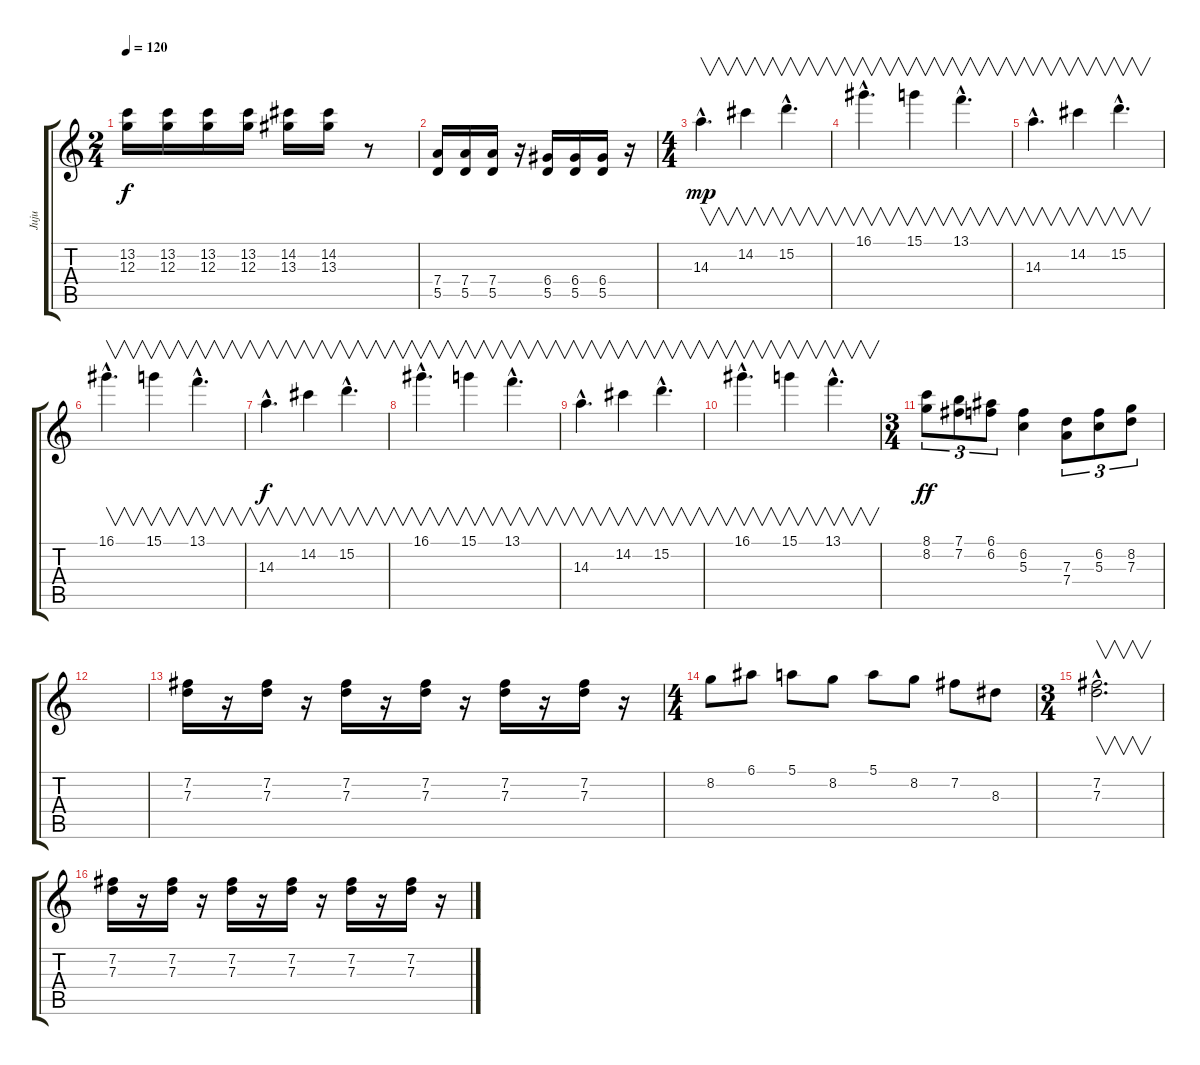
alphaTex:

\track ("Juju" "Juju") {instrument distortionguitar}
\staff {score tabs}
\tuning (E4 B3 G3 D3 A2 D2) {hide}
\ts (2 4)
\tempo 120
\clef g2
\ks c
(13.2 12.3).16{dy f} (13.2 12.3).16 (13.2 12.3).16 (13.2 12.3).16 (14.2 13.3).16 (14.2 13.3).16 r.8 |
(7.4 5.5).16 (7.4 5.5).16 (7.4 5.5).16 r.16 (6.4 5.5).16 (6.4 5.5).16 (6.4 5.5).16 r.16 |
\ts (4 4)
14.3{hac}.4{v d dy mp} 14.2.4{v} 15.2{hac}.4{v d} |
16.1{hac}.4{v d} 15.1.4{v} 13.1{hac}.4{v d} |
14.3{hac}.4{v d} 14.2.4{v} 15.2{hac}.4{v d} |
16.1{hac}.4{v d} 15.1.4{v} 13.1{hac}.4{v d} |
14.3{hac}.4{v d dy f} 14.2.4{v} 15.2{hac}.4{v d} |
16.1{hac}.4{v d} 15.1.4{v} 13.1{hac}.4{v d} |
14.3{hac}.4{v d} 14.2.4{v} 15.2{hac}.4{v d} |
16.1{hac}.4{v d} 15.1.4{v} 13.1{hac}.4{v d} |
\ts (3 4)
(8.1 8.2).8{tu (3 2) dy ff} (7.1 7.2).8{tu (3 2)} (6.1 6.2).8{tu (3 2)} (6.2 5.3).4 (7.3 7.4).8{tu (3 2)} (6.2 5.3).8{tu (3 2)} (8.2 7.3).8{tu (3 2)} |
|
(7.2 7.3).16 r.16 (7.2 7.3).16 r.16 (7.2 7.3).16 r.16 (7.2 7.3).16 r.16 (7.2 7.3).16 r.16 (7.2 7.3).16 r.16 |
\ts (4 4)
8.2.8 6.1.8 5.1.8 8.2.8 5.1.8 8.2.8 7.2.8 8.3.8 |
\ts (3 4)
(7.2{hac} 7.3{hac}).2{v d} |
(7.2 7.3).16 r.16 (7.2 7.3).16 r.16 (7.2 7.3).16 r.16 (7.2 7.3).16 r.16 (7.2 7.3).16 r.16 (7.2 7.3).16 r.16
